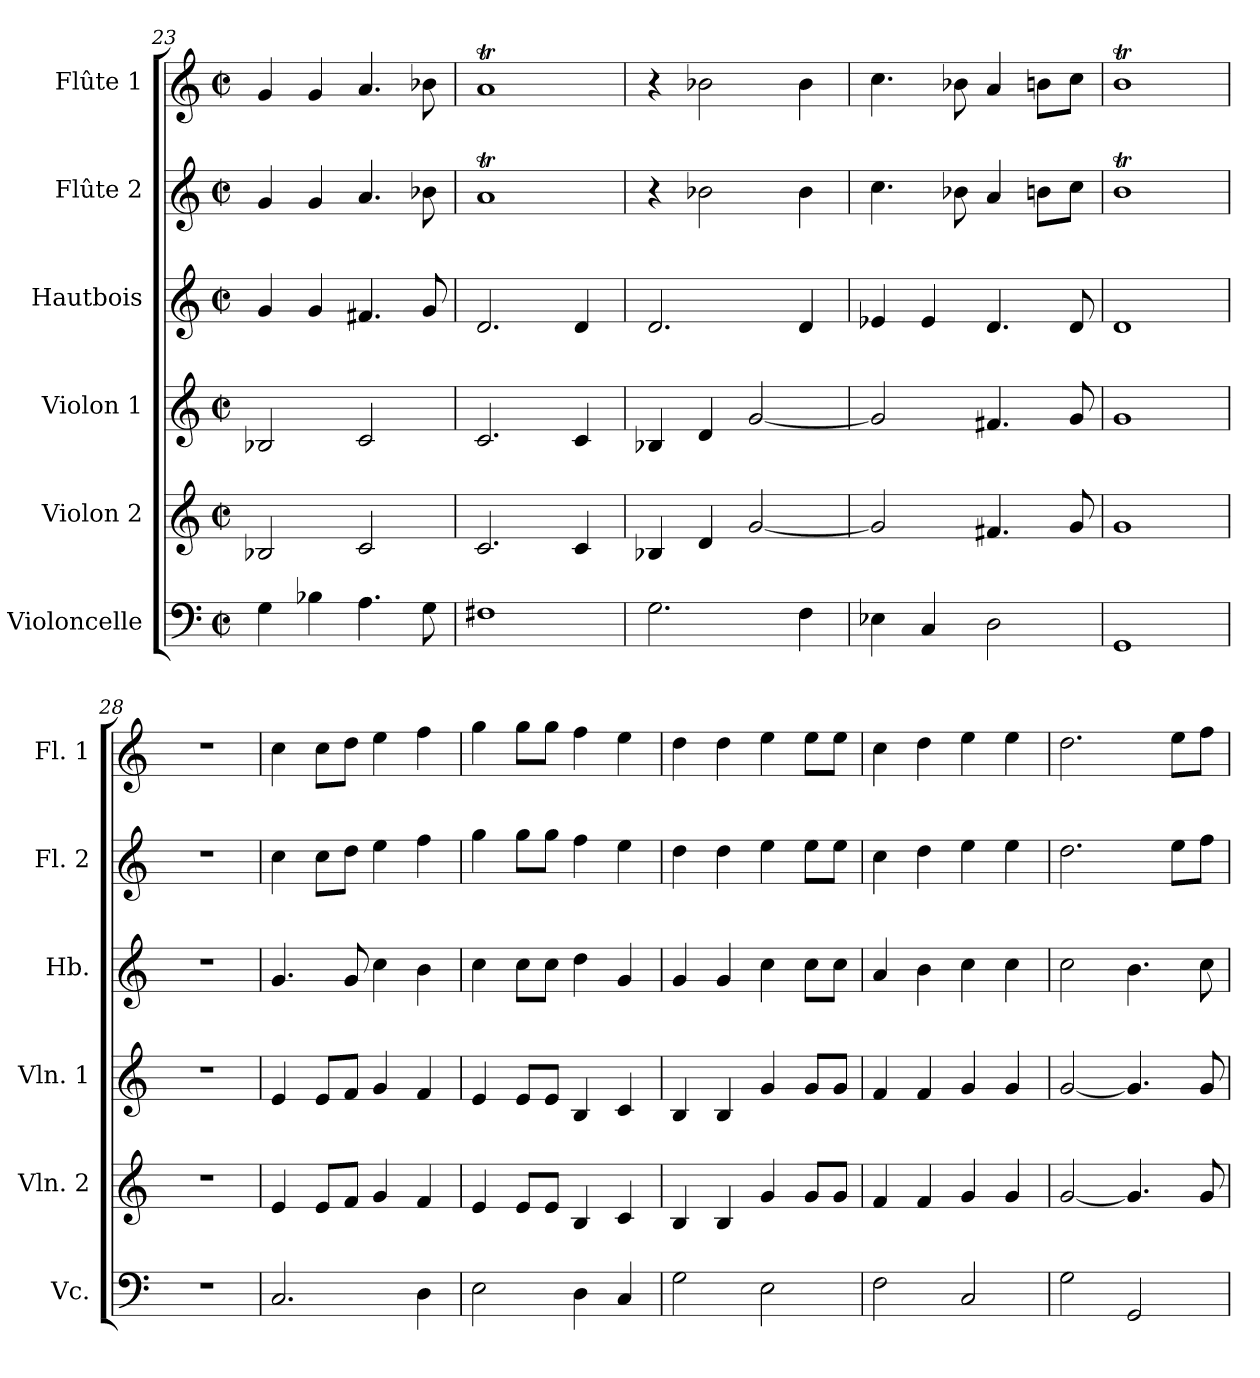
**kern	**kern	**kern	**kern	**kern	**kern
*part6	*part5	*part4	*part3	*part2	*part1
*staff6	*staff5	*staff4	*staff3	*staff2	*staff1
*I"Violoncelle	*I"Violon 2	*I"Violon 1	*I"Hautbois	*I"Flûte 2	*I"Flûte 1
*I'Vc.	*I'Vln. 2	*I'Vln. 1	*I'Hb.	*I'Fl. 2	*I'Fl. 1
*clefF4	*clefG2	*clefG2	*clefG2	*clefG2	*clefG2
*k[]	*k[]	*k[]	*k[]	*k[]	*k[]
*C:	*C:	*C:	*C:	*C:	*C:
*M2/2	*M2/2	*M2/2	*M2/2	*M2/2	*M2/2
*met(c|)	*met(c|)	*met(c|)	*met(c|)	*met(c|)	*met(c|)
=23	=23	=23	=23	=23	=23
4G\	2B-X/	2B-X/	4g/	4g/	4g/
4B-X\	.	.	4g/	4g/	4g/
4.A\	2c/	2c/	4.f#X/	4.a/	4.a/
8G\	.	.	8g/	8b-X\	8b-X\
=24	=24	=24	=24	=24	=24
1F#X	2.c/	2.c/	2.d/	1aT	1aT
.	4c/	4c/	4d/	.	.
!!LO:PB:g=z
=25	=25	=25	=25	=25	=25
2.G\	4B-X/	4B-X/	2.d/	4r	4r
.	4d/	4d/	.	2b-X\	2b-X\
.	[2g/	[2g/	.	.	.
4F\	.	.	4d/	4b-\	4b-\
=26	=26	=26	=26	=26	=26
4E-X\	2g/]	2g/]	4e-X/	4.cc\	4.cc\
4C/	.	.	4e-/	.	.
.	.	.	.	8b-X\	8b-X\
2D\	4.f#X/	4.f#X/	4.d/	4a/	4a/
.	.	.	.	8bn\L	8bn\L
.	8g/	8g/	8d/	8cc\J	8cc\J
=27	=27	=27	=27	=27	=27
1GG	1g	1g	1d	1bt	1bt
=28	=28	=28	=28	=28	=28
1r	1r	1r	1r	1r	1r
!!LO:PB:g=z
=29	=29	=29	=29	=29	=29
2.C/	4e/	4e/	4.g/	4cc\	4cc\
.	8e/L	8e/L	.	8cc\L	8cc\L
.	8f/J	8f/J	8g/	8dd\J	8dd\J
.	4g/	4g/	4cc\	4ee\	4ee\
4D\	4f/	4f/	4b\	4ff\	4ff\
=30	=30	=30	=30	=30	=30
2E\	4e/	4e/	4cc\	4gg\	4gg\
.	8e/L	8e/L	8cc\L	8gg\L	8gg\L
.	8e/J	8e/J	8cc\J	8gg\J	8gg\J
4D\	4B/	4B/	4dd\	4ff\	4ff\
4C/	4c/	4c/	4g/	4ee\	4ee\
=31	=31	=31	=31	=31	=31
2G\	4B/	4B/	4g/	4dd\	4dd\
.	4B/	4B/	4g/	4dd\	4dd\
2E\	4g/	4g/	4cc\	4ee\	4ee\
.	8g/L	8g/L	8cc\L	8ee\L	8ee\L
.	8g/J	8g/J	8cc\J	8ee\J	8ee\J
=32	=32	=32	=32	=32	=32
2F\	4f/	4f/	4a/	4cc\	4cc\
.	4f/	4f/	4b\	4dd\	4dd\
2C/	4g/	4g/	4cc\	4ee\	4ee\
.	4g/	4g/	4cc\	4ee\	4ee\
!!LO:PB:g=z
=33	=33	=33	=33	=33	=33
2G\	[2g/	[2g/	2cc\	2.dd\	2.dd\
2GG/	4.g/]	4.g/]	4.b\	.	.
.	.	.	.	8ee\L	8ee\L
.	8g/	8g/	8cc\	8ff\J	8ff\J
=	=	=	=	=	=
*-	*-	*-	*-	*-	*-
